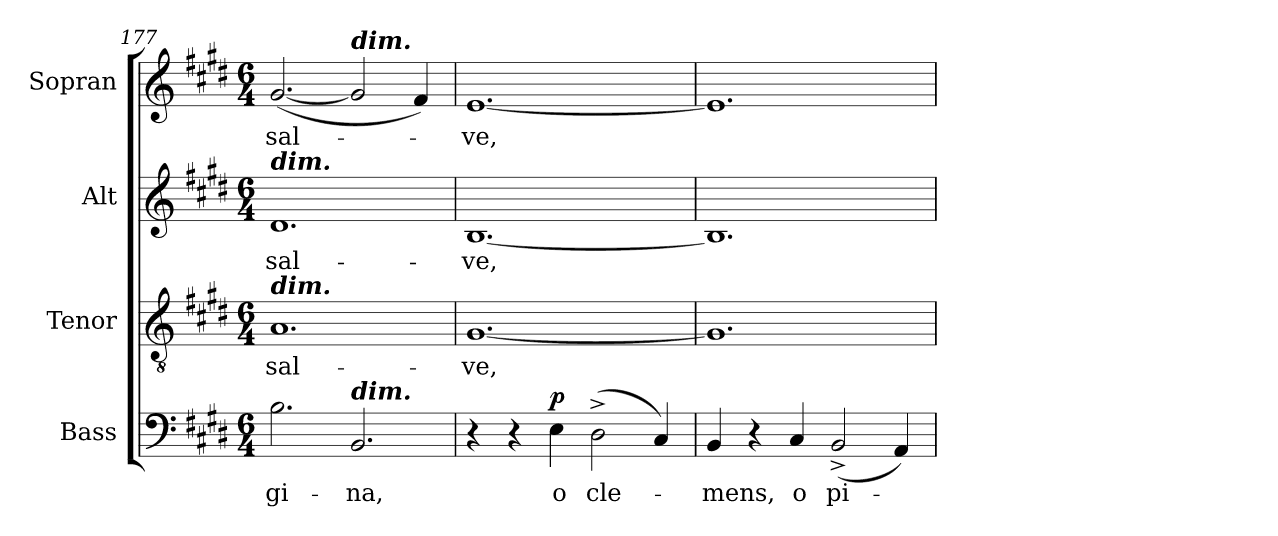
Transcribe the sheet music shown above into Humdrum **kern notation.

**kern	**text	**dynam	**kern	**text	**kern	**text	**kern	**text
*part4	*part4	*part4	*part3	*part3	*part2	*part2	*part1	*part1
*staff4	*staff4	*staff4	*staff3	*staff3	*staff2	*staff2	*staff1	*staff1
*I"Bass	*	*	*I"Tenor	*	*I"Alt	*	*I"Sopran	*
*I'B.	*	*	*I'T.	*	*I'A.	*	*I'S.	*
*clefF4	*	*	*clefGv2	*	*clefG2	*	*clefG2	*
*k[f#c#g#d#]	*	*	*k[f#c#g#d#]	*	*k[f#c#g#d#]	*	*k[f#c#g#d#]	*
*E:	*	*	*E:	*	*E:	*	*E:	*
*M6/4	*	*	*M6/4	*	*M6/4	*	*M6/4	*
=177	=177	=177	=177	=177	=177	=177	=177	=177
!	!	!	!	!	!LO:TX:a:Bi:t=dim.	!	!	!
!	!	!	!LO:TX:a:Bi:t=dim.	!	!	!	!	!
!	!LO:LY:b	!	!	!LO:LY:b	!	!LO:LY:b	!	!LO:LY:b
2.B\	-gi-	.	1.A	sal-	1.d#	sal-	(<[2.g#/	sal-
!	!	!	!	!	!	!	!LO:TX:a:Bi:t=dim.	!
!LO:TX:a:Bi:t=dim.	!	!	!	!	!	!	!	!
!	!LO:LY:b	!	!	!	!	!	!	!
2.BB/	-na,	.	.	.	.	.	2g#/]	.
.	.	.	.	.	.	.	4f#/)	.
=178	=178	=178	=178	=178	=178	=178	=178	=178
!	!	!	!	!LO:LY:b	!	!LO:LY:b	!	!LO:LY:b
4r	.	.	[1.G#	-ve,	[1.B	-ve,	[1.e	-ve,
4r	.	.	.	.	.	.	.	.
!	!LO:LY:b	!LO:DY:a	!	!	!	!	!	!
4E\	o	p	.	.	.	.	.	.
!	!LO:LY:b	!	!	!	!	!	!	!
(>2D#^>\	cle-	.	.	.	.	.	.	.
4C#/)	.	.	.	.	.	.	.	.
!!LO:LB:g=z
=179	=179	=179	=179	=179	=179	=179	=179	=179
!	!LO:LY:b	!	!	!	!	!	!	!
4BB/	-mens,	.	1.G#]	.	1.B]	.	1.e]	.
4r	.	.	.	.	.	.	.	.
!	!LO:LY:b	!	!	!	!	!	!	!
4C#/	o	.	.	.	.	.	.	.
!	!LO:LY:b	!	!	!	!	!	!	!
(<2BB^>/	pi-	.	.	.	.	.	.	.
4AA/)	.	.	.	.	.	.	.	.
=	=	=	=	=	=	=	=	=
*-	*-	*-	*-	*-	*-	*-	*-	*-
